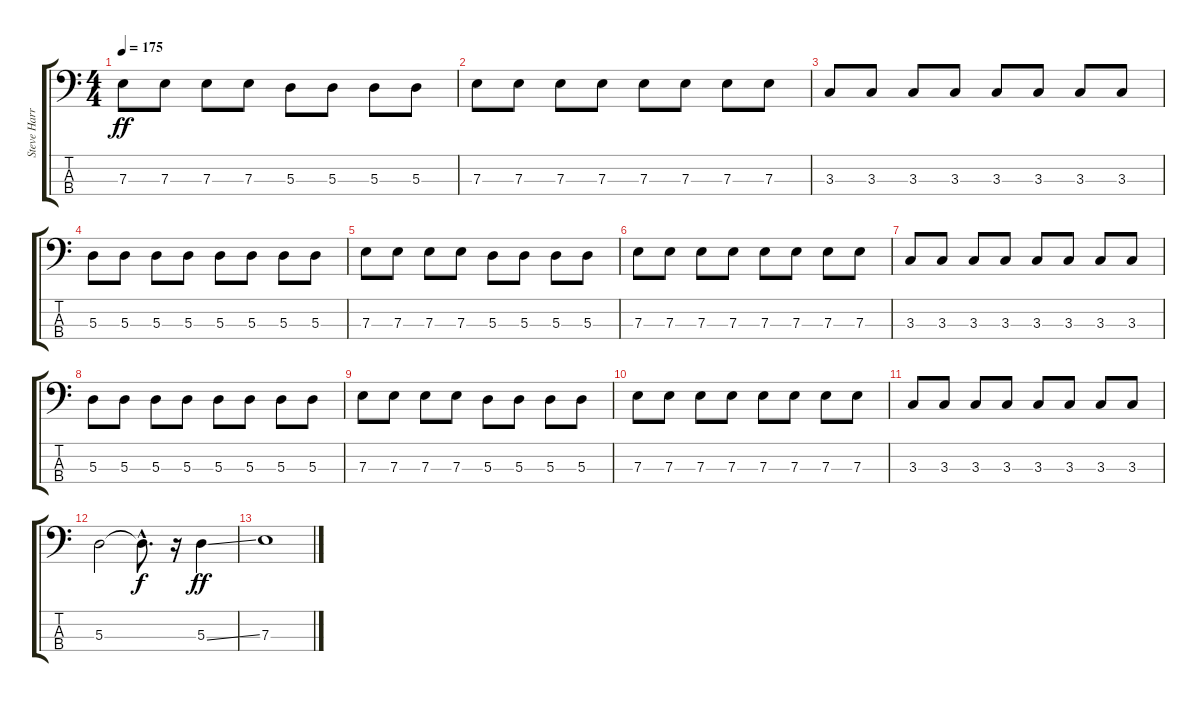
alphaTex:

\track ("Steve Harris" "Steve Harr") {instrument electricbassfinger}
\staff {score tabs}
\tuning (G2 D2 A1 E1) {hide}
\ts (4 4)
\tempo 175
\clef f4
\ks c
7.3.8{dy ff} 7.3.8 7.3.8 7.3.8 5.3.8 5.3.8 5.3.8 5.3.8 |
7.3.8 7.3.8 7.3.8 7.3.8 7.3.8 7.3.8 7.3.8 7.3.8 |
3.3.8 3.3.8 3.3.8 3.3.8 3.3.8 3.3.8 3.3.8 3.3.8 |
5.3.8 5.3.8 5.3.8 5.3.8 5.3.8 5.3.8 5.3.8 5.3.8 |
7.3.8 7.3.8 7.3.8 7.3.8 5.3.8 5.3.8 5.3.8 5.3.8 |
7.3.8 7.3.8 7.3.8 7.3.8 7.3.8 7.3.8 7.3.8 7.3.8 |
3.3.8 3.3.8 3.3.8 3.3.8 3.3.8 3.3.8 3.3.8 3.3.8 |
5.3.8 5.3.8 5.3.8 5.3.8 5.3.8 5.3.8 5.3.8 5.3.8 |
7.3.8 7.3.8 7.3.8 7.3.8 5.3.8 5.3.8 5.3.8 5.3.8 |
7.3.8 7.3.8 7.3.8 7.3.8 7.3.8 7.3.8 7.3.8 7.3.8 |
3.3.8 3.3.8 3.3.8 3.3.8 3.3.8 3.3.8 3.3.8 3.3.8 |
5.3.2 5.3{hac t}.8{d dy f} r.16 5.3{ss}.4{dy ff} |
7.3.1
